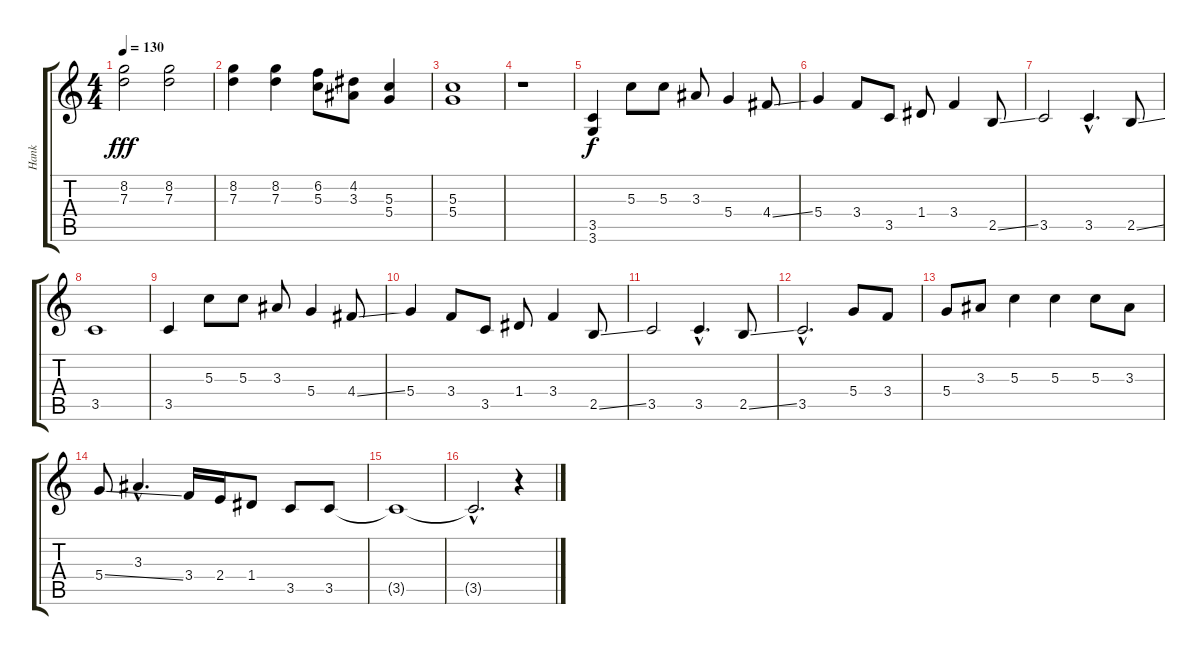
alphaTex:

\track ("Hank" "Hank") {instrument electricguitarjazz}
\staff {score tabs}
\tuning (E4 B3 G3 D3 A2 E2) {hide}
\ts (4 4)
\tempo 130
\clef g2
\ks c
(8.2 7.3).2{dy fff volume 15 balance 8} (8.2 7.3).2 |
(8.2 7.3).4 (8.2 7.3).4 (6.2 5.3).8 (4.2 3.3).8 (5.3 5.4).4 |
(5.3 5.4).1 |
r.1 |
(3.5 3.6).4{dy f volume 16 balance 8} 5.3.8 5.3.8 3.3.8 5.4.4 4.4{ss}.8 |
5.4.4 3.4.8 3.5.8 1.4.8 3.4.4 2.5{ss}.8 |
3.5.2 3.5{hac}.4{d} 2.5{ss}.8 |
3.5.1 |
3.5.4 5.3.8 5.3.8 3.3.8 5.4.4 4.4{ss}.8 |
5.4.4 3.4.8 3.5.8 1.4.8 3.4.4 2.5{ss}.8 |
3.5.2 3.5{hac}.4{d} 2.5{ss}.8 |
3.5{hac}.2{d} 5.4.8 3.4.8 |
5.4.8 3.3.8 5.3.4 5.3.4 5.3.8 3.3.8 |
5.4{ss}.8 3.3{hac}.4{d} 3.4.16 2.4.16 1.4.8 3.5.8 3.5.8 |
3.5{t}.1 |
3.5{hac t}.2{d} r.4
